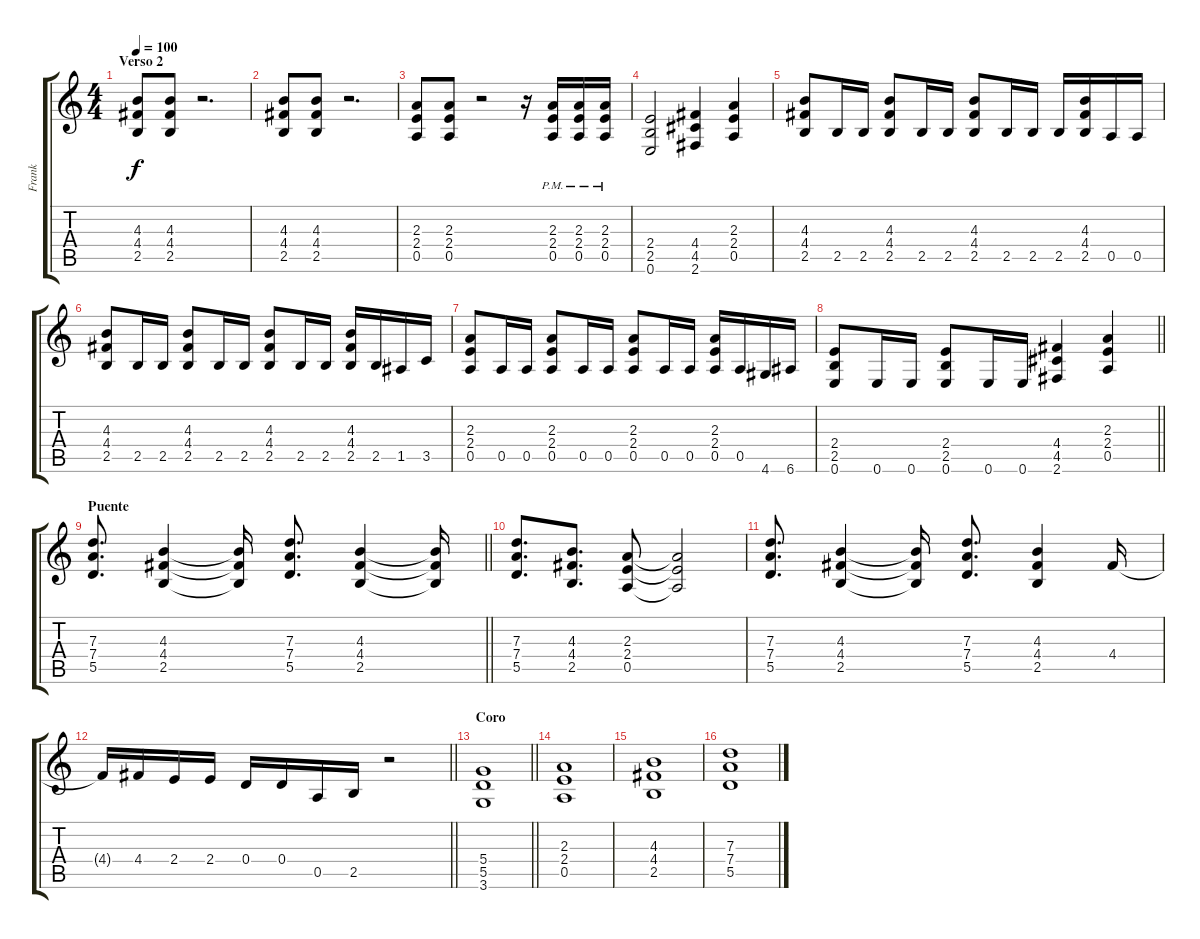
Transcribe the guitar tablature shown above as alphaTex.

\track ("Frank" "Frank") {instrument distortionguitar}
\staff {score tabs}
\tuning (E4 B3 G3 D3 A2 E2) {hide}
\ts (4 4)
\section ("" "Verso 2")
\tempo 100
\clef g2
\ks c
(4.3 4.4 2.5).8{dy f} (4.3 4.4 2.5).8 r.2{d} |
(4.3 4.4 2.5).8 (4.3 4.4 2.5).8 r.2{d} |
(2.3 2.4 0.5).8 (2.3 2.4 0.5).8 r.2 r.16 (2.3{pm} 2.4{pm} 0.5{pm}).16 (2.3{pm} 2.4{pm} 0.5{pm}).16 (2.3{pm} 2.4{pm} 0.5{pm}).16 |
(2.4 2.5 0.6).2 (4.4 4.5 2.6).4 (2.3 2.4 0.5).4 |
(4.3 4.4 2.5).8 2.5.16 2.5.16 (4.3 4.4 2.5).8 2.5.16 2.5.16 (4.3 4.4 2.5).8 2.5.16 2.5.16 2.5.16 (4.3 4.4 2.5).16 0.5.16 0.5.16 |
(4.3 4.4 2.5).8 2.5.16 2.5.16 (4.3 4.4 2.5).8 2.5.16 2.5.16 (4.3 4.4 2.5).8 2.5.16 2.5.16 (4.3 4.4 2.5).16 2.5.16 1.5.16 3.5.16 |
(2.3 2.4 0.5).8 0.5.16 0.5.16 (2.3 2.4 0.5).8 0.5.16 0.5.16 (2.3 2.4 0.5).8 0.5.16 0.5.16 (2.3 2.4 0.5).16 0.5.16 4.6.16 6.6.16 |
\barLineRight lightlight
(2.4 2.5 0.6).8 0.6.16 0.6.16 (2.4 2.5 0.6).8 0.6.16 0.6.16 (4.4 4.5 2.6).4 (2.3 2.4 0.5).4 |
\section ("" "Puente")
\barLineRight lightlight
(7.3 7.4 5.5).8{d} (4.3 4.4 2.5).4 (4.3{t} 4.4{t} 2.5{t}).16 (7.3 7.4 5.5).8{d} (4.3 4.4 2.5).4 (4.3{t} 4.4{t} 2.5{t}).16 |
(7.3 7.4 5.5).8{d} (4.3 4.4 2.5).8{d} (2.3 2.4 0.5).8 (2.3{t} 2.4{t} 0.5{t}).2 |
(7.3 7.4 5.5).8{d} (4.3 4.4 2.5).4 (4.3{t} 4.4{t} 2.5{t}).16 (7.3 7.4 5.5).8{d} (4.3 4.4 2.5).4 4.4.16 |
\barLineRight lightlight
4.4{t}.16 4.4.16 2.4.16 2.4.16 0.4.16 0.4.16 0.5.16 2.5.16 r.2 |
\section ("" "Coro")
\barLineRight lightlight
(5.4 5.5 3.6).1 |
(2.3 2.4 0.5).1 |
(4.3 4.4 2.5).1 |
(7.3 7.4 5.5).1
